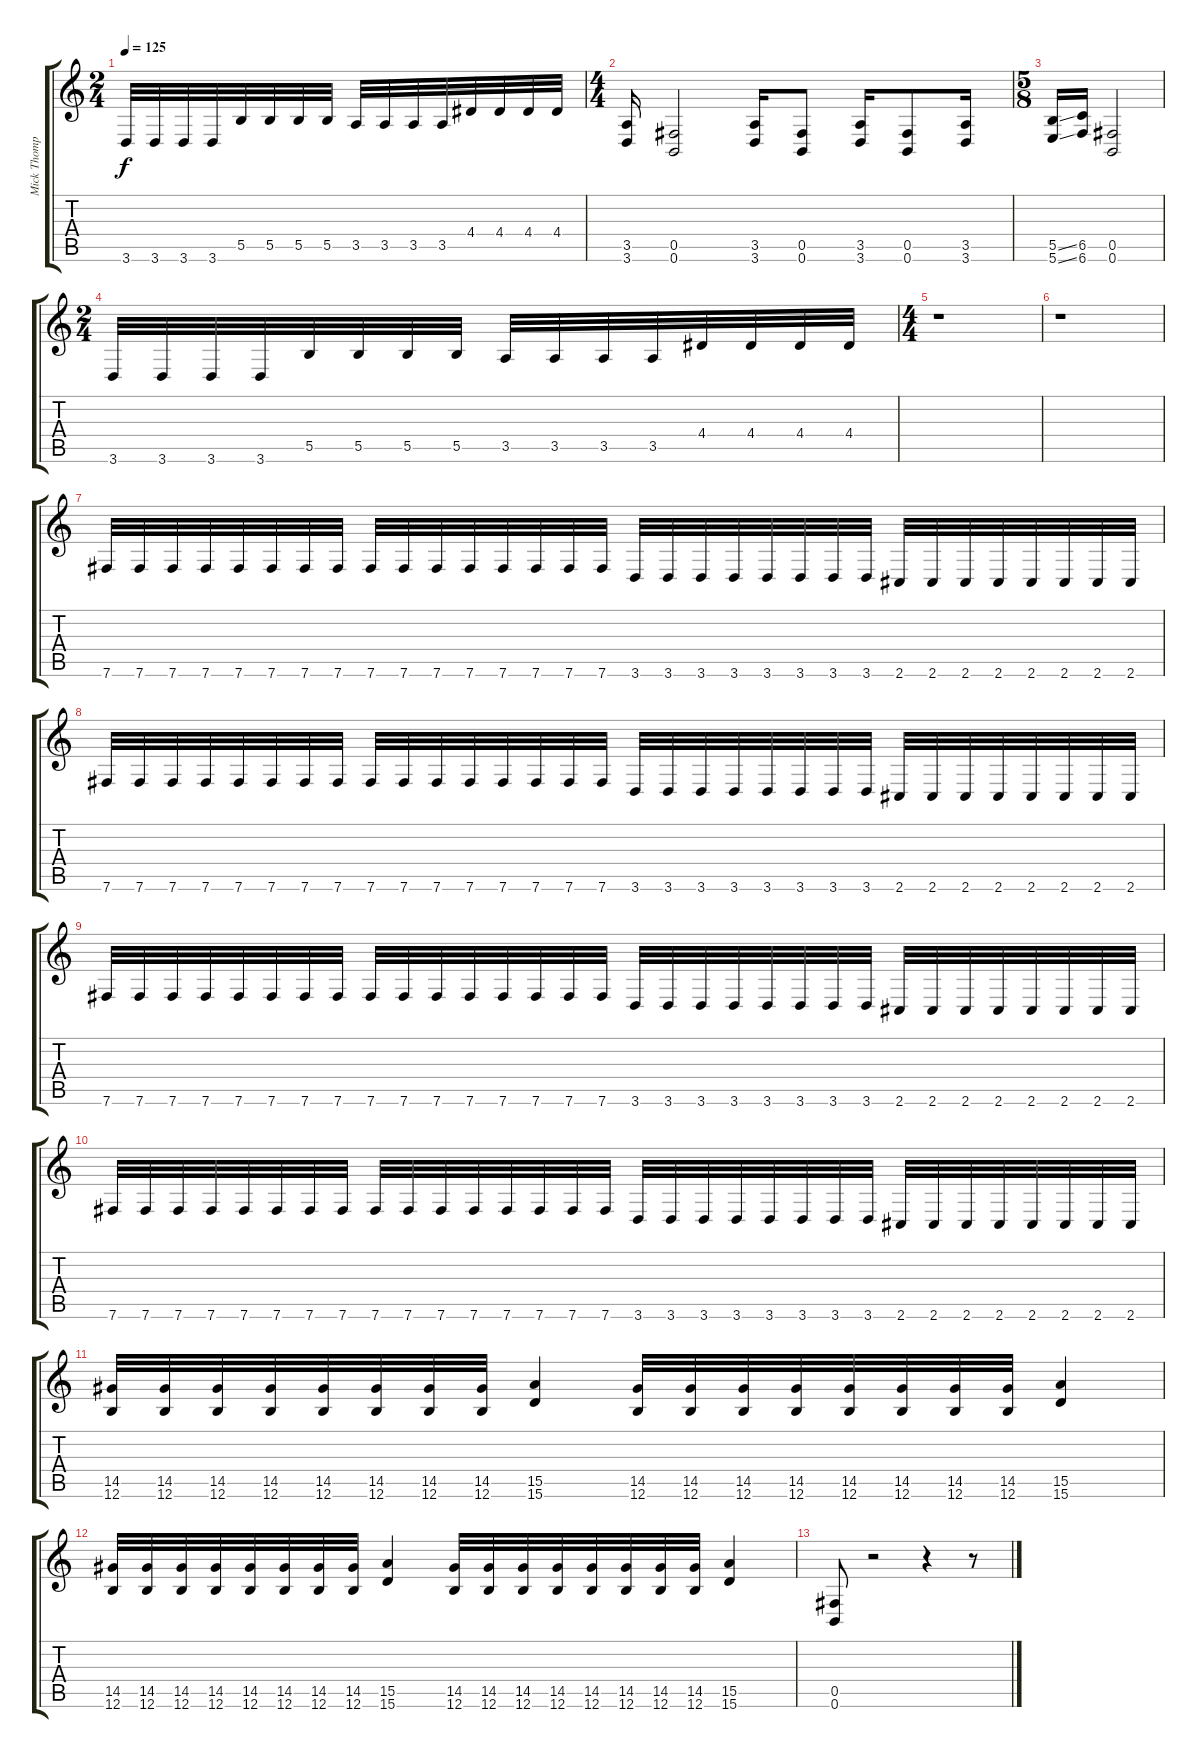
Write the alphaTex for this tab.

\track ("Mick Thompson" "Mick Thomp") {instrument distortionguitar}
\staff {score tabs}
\tuning (Db4 Ab3 E3 B2 Gb2 B1) {hide}
\ts (2 4)
\tempo 125
\clef g2
\ks c
3.6.32{dy f} 3.6.32 3.6.32 3.6.32 5.5.32 5.5.32 5.5.32 5.5.32 3.5.32 3.5.32 3.5.32 3.5.32 4.4.32 4.4.32 4.4.32 4.4.32 |
\ts (4 4)
(3.5 3.6).16 (0.5 0.6).2 (3.5 3.6).16 (0.5 0.6).8 (3.5 3.6).16 (0.5 0.6).8 (3.5 3.6).16 |
\ts (5 8)
(5.5{ss} 5.6{ss}).16 (6.5 6.6).16 (0.5 0.6).2 |
\ts (2 4)
3.6.32 3.6.32 3.6.32 3.6.32 5.5.32 5.5.32 5.5.32 5.5.32 3.5.32 3.5.32 3.5.32 3.5.32 4.4.32 4.4.32 4.4.32 4.4.32 |
\ts (4 4)
r.1 |
r.1 |
7.6.32 7.6.32 7.6.32 7.6.32 7.6.32 7.6.32 7.6.32 7.6.32 7.6.32 7.6.32 7.6.32 7.6.32 7.6.32 7.6.32 7.6.32 7.6.32 3.6.32 3.6.32 3.6.32 3.6.32 3.6.32 3.6.32 3.6.32 3.6.32 2.6.32 2.6.32 2.6.32 2.6.32 2.6.32 2.6.32 2.6.32 2.6.32 |
7.6.32 7.6.32 7.6.32 7.6.32 7.6.32 7.6.32 7.6.32 7.6.32 7.6.32 7.6.32 7.6.32 7.6.32 7.6.32 7.6.32 7.6.32 7.6.32 3.6.32 3.6.32 3.6.32 3.6.32 3.6.32 3.6.32 3.6.32 3.6.32 2.6.32 2.6.32 2.6.32 2.6.32 2.6.32 2.6.32 2.6.32 2.6.32 |
7.6.32 7.6.32 7.6.32 7.6.32 7.6.32 7.6.32 7.6.32 7.6.32 7.6.32 7.6.32 7.6.32 7.6.32 7.6.32 7.6.32 7.6.32 7.6.32 3.6.32 3.6.32 3.6.32 3.6.32 3.6.32 3.6.32 3.6.32 3.6.32 2.6.32 2.6.32 2.6.32 2.6.32 2.6.32 2.6.32 2.6.32 2.6.32 |
7.6.32 7.6.32 7.6.32 7.6.32 7.6.32 7.6.32 7.6.32 7.6.32 7.6.32 7.6.32 7.6.32 7.6.32 7.6.32 7.6.32 7.6.32 7.6.32 3.6.32 3.6.32 3.6.32 3.6.32 3.6.32 3.6.32 3.6.32 3.6.32 2.6.32 2.6.32 2.6.32 2.6.32 2.6.32 2.6.32 2.6.32 2.6.32 |
(14.5 12.6).32 (14.5 12.6).32 (14.5 12.6).32 (14.5 12.6).32 (14.5 12.6).32 (14.5 12.6).32 (14.5 12.6).32 (14.5 12.6).32 (15.5 15.6).4 (14.5 12.6).32 (14.5 12.6).32 (14.5 12.6).32 (14.5 12.6).32 (14.5 12.6).32 (14.5 12.6).32 (14.5 12.6).32 (14.5 12.6).32 (15.5 15.6).4 |
(14.5 12.6).32 (14.5 12.6).32 (14.5 12.6).32 (14.5 12.6).32 (14.5 12.6).32 (14.5 12.6).32 (14.5 12.6).32 (14.5 12.6).32 (15.5 15.6).4 (14.5 12.6).32 (14.5 12.6).32 (14.5 12.6).32 (14.5 12.6).32 (14.5 12.6).32 (14.5 12.6).32 (14.5 12.6).32 (14.5 12.6).32 (15.5 15.6).4 |
(0.5 0.6).8 r.2 r.4 r.8
